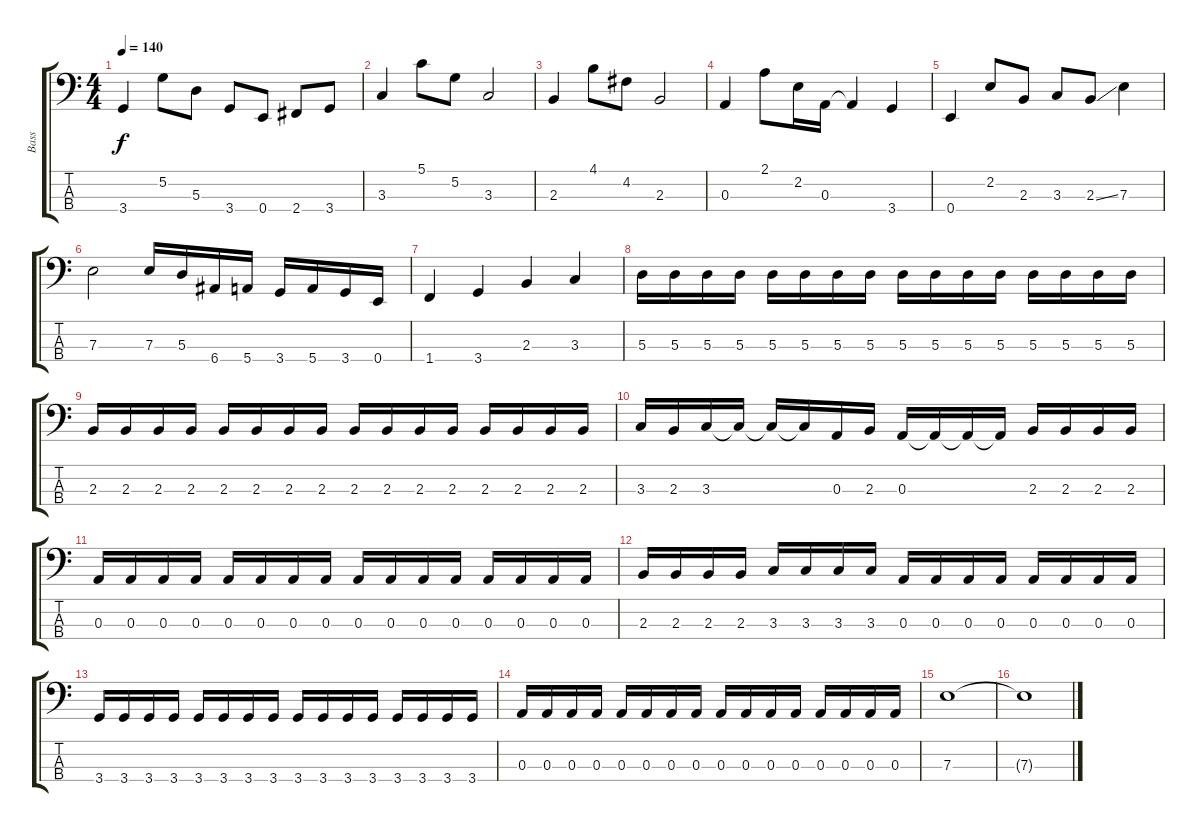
\track ("Bass" "Bass") {instrument electricbassfinger}
\staff {score tabs}
\tuning (G2 D2 A1 E1) {hide}
\ts (4 4)
\tempo 140
\clef f4
\ks c
3.4.4{dy f} 5.2.8 5.3.8 3.4.8 0.4.8 2.4.8 3.4.8 |
3.3.4 5.1.8 5.2.8 3.3.2 |
2.3.4 4.1.8 4.2.8 2.3.2 |
0.3.4 2.1.8 2.2.16 0.3.16 0.3{t}.4 3.4.4 |
0.4.4 2.2.8 2.3.8 3.3.8 2.3{ss}.8 7.3.4 |
7.3.2 7.3.16 5.3.16 6.4.16 5.4.16 3.4.16 5.4.16 3.4.16 0.4.16 |
1.4.4 3.4.4 2.3.4 3.3.4 |
5.3.16 5.3.16 5.3.16 5.3.16 5.3.16 5.3.16 5.3.16 5.3.16 5.3.16 5.3.16 5.3.16 5.3.16 5.3.16 5.3.16 5.3.16 5.3.16 |
2.3.16 2.3.16 2.3.16 2.3.16 2.3.16 2.3.16 2.3.16 2.3.16 2.3.16 2.3.16 2.3.16 2.3.16 2.3.16 2.3.16 2.3.16 2.3.16 |
3.3.16 2.3.16 3.3.16 3.3{t}.16 3.3{t}.16 3.3{t}.16 0.3.16 2.3.16 0.3.16 0.3{t}.16 0.3{t}.16 0.3{t}.16 2.3.16 2.3.16 2.3.16 2.3.16 |
0.3.16 0.3.16 0.3.16 0.3.16 0.3.16 0.3.16 0.3.16 0.3.16 0.3.16 0.3.16 0.3.16 0.3.16 0.3.16 0.3.16 0.3.16 0.3.16 |
2.3.16 2.3.16 2.3.16 2.3.16 3.3.16 3.3.16 3.3.16 3.3.16 0.3.16 0.3.16 0.3.16 0.3.16 0.3.16 0.3.16 0.3.16 0.3.16 |
3.4.16 3.4.16 3.4.16 3.4.16 3.4.16 3.4.16 3.4.16 3.4.16 3.4.16 3.4.16 3.4.16 3.4.16 3.4.16 3.4.16 3.4.16 3.4.16 |
0.3.16 0.3.16 0.3.16 0.3.16 0.3.16 0.3.16 0.3.16 0.3.16 0.3.16 0.3.16 0.3.16 0.3.16 0.3.16 0.3.16 0.3.16 0.3.16 |
7.3.1 |
7.3{t}.1
